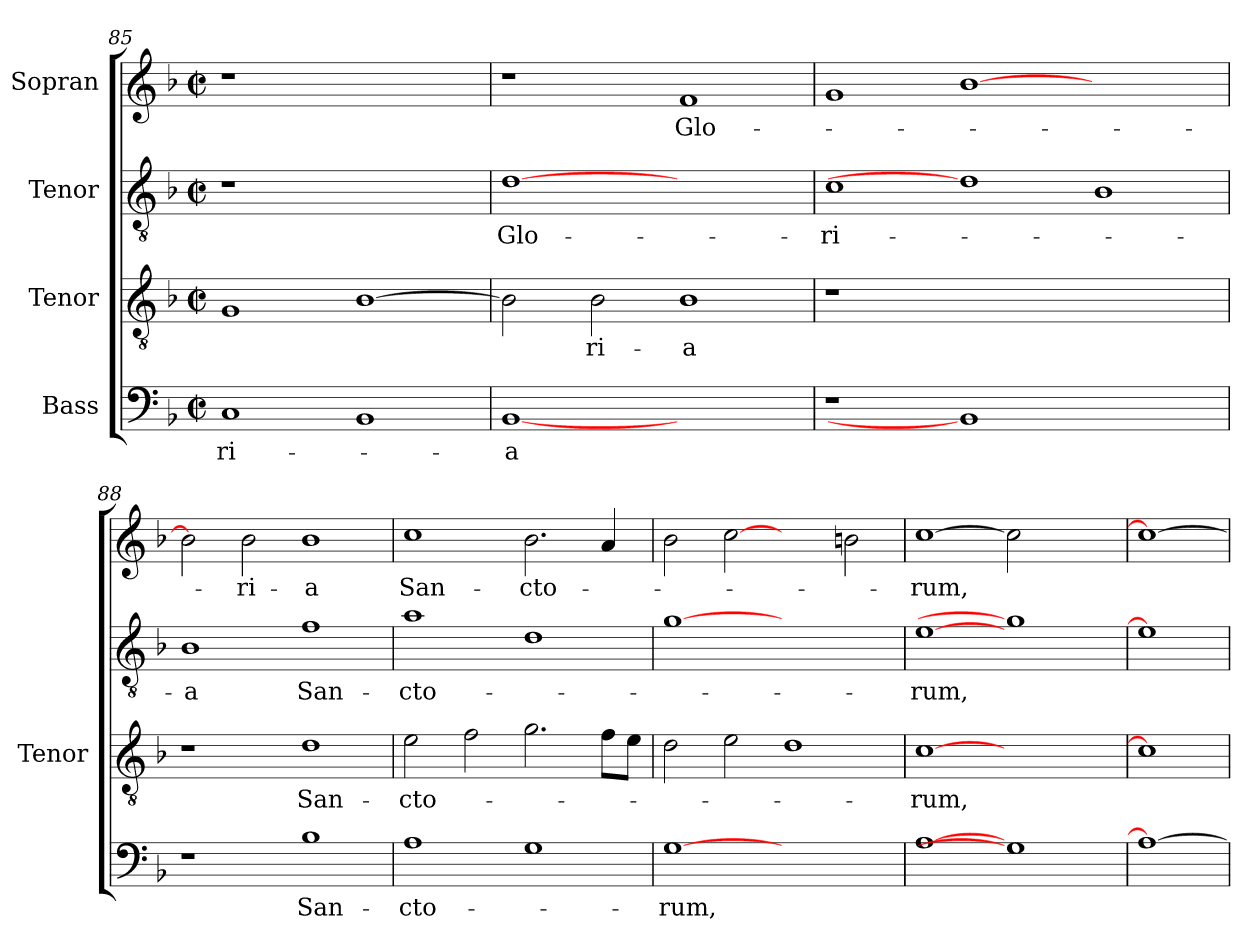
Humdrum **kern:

**kern	**text	**kern	**text	**kern	**text	**kern	**text
*part4	*part4	*part3	*part3	*part2	*part2	*part1	*part1
*staff4	*staff4	*staff3	*staff3	*staff2	*staff2	*staff1	*staff1
*I"Bass	*	*I"Tenor	*	*I"Tenor	*	*I"Sopran	*
*	*	*I'Tenor	*	*	*	*	*
*clefF4	*	*clefGv2	*	*clefGv2	*	*clefG2	*
*	*	*ITrd7c12	*	*ITrd7c12	*	*	*
*k[b-]	*	*k[b-]	*	*k[b-]	*	*k[b-]	*
*F:	*	*F:	*	*F:	*	*F:	*
*M2/2	*	*M2/2	*	*M2/2	*	*M2/2	*
*met(c|)	*	*met(c|)	*	*met(c|)	*	*met(c|)	*
=85	=85	=85	=85	=85	=85	=85	=85
!	!LO:LY:b:color=#000000	!	!	!LO:N:vis=1	!	!LO:N:vis=1	!
1Ci	-ri-	1GGi	.	1r	.	1r	.
1BB-i	.	[>1BB-i	.	1ryy	.	1ryy	.
=86	=86	=86	=86	=86	=86	=86	=86
!	!LO:LY:b:color=#000000	!	!	!	!	!	!
!	!	!	!	!	!LO:LY:b:color=#000000	!	!
[1BB-i	-a	2BB-i\]	.	[1Di	Glo-	1r	.
!	!	!	!LO:LY:b:color=#000000	!	!	!	!
.	.	2BB-i\	-ri-	.	.	.	.
!	!	!	!LO:LY:b:color=#000000	!	!	!	!
!	!	!	!	!	!	!	!LO:LY:b:color=#000000
1ryy	.	1BB-i	-a	1ryy	.	1fi	Glo-
=87	=87	=87	=87	=87	=87	=87	=87
!LO:N:vis=1	!	!LO:N:vis=1	!	!	!	!	!
!	!	!	!	!	!LO:LY:b:color=#000000	!	!
1r	.	1r	.	1Ci	-ri-	1gi	.
1BB-i]	.	0ryy	.	1Di]	.	[>1b-i	.
1ryy	.	.	.	1BB-i	.	1ryy	.
=88	=88	=88	=88	=88	=88	=88	=88
!	!	!	!	!	!LO:LY:b:color=#000000	!	!
1r	.	1r	.	1BB-i	-a	2b-i\]	.
!	!	!	!	!	!	!	!LO:LY:b:color=#000000
.	.	.	.	.	.	2b-i\	-ri-
!	!LO:LY:b:color=#000000	!	!	!	!	!	!
!	!	!	!LO:LY:b:color=#000000	!	!	!	!
!	!	!	!	!	!LO:LY:b:color=#000000	!	!
!	!	!	!	!	!	!	!LO:LY:b:color=#000000
1B-i	San-	1Di	San-	1Fi	San-	1b-i	-a
!!LO:LB:g=z
=89	=89	=89	=89	=89	=89	=89	=89
!	!LO:LY:b:color=#000000	!	!	!	!	!	!
!	!	!	!LO:LY:b:color=#000000	!	!	!	!
!	!	!	!	!	!LO:LY:b:color=#000000	!	!
!	!	!	!	!	!	!	!LO:LY:b:color=#000000
1Ai	-cto-	2Ei\	-cto-	1Ai	-cto-	1cci	San-
.	.	2Fi\	.	.	.	.	.
!	!	!	!	!	!	!	!LO:LY:b:color=#000000
1Gi	.	2.Gi\	.	1Di	.	2.b-i\	-cto-
.	.	8Fi\L	.	.	.	4ai/	.
.	.	8Ei\J	.	.	.	.	.
=90	=90	=90	=90	=90	=90	=90	=90
!	!LO:LY:b:color=#000000	!	!	!	!	!	!
[1Gi	-rum,	2Di\	.	[1Gi	.	2b-i\	.
.	.	2Ei\	.	.	.	[2cci	.
1ryy	.	1Di	.	1ryy	.	2ryy	.
.	.	.	.	.	.	2bni\	.
=91	=91	=91	=91	=91	=91	=91	=91
!	!	!	!LO:LY:b:color=#000000	!	!	!	!
!	!	!	!	!	!LO:LY:b:color=#000000	!	!
!	!	!	!	!	!	!	!LO:LY:b:color=#000000
[>1Ai	.	[1Ci	-rum,	[1Ei	-rum,	[>1cci	-rum,
1Gi]	.	1ryy	.	1Gi]	.	2cci]	.
.	.	.	.	.	.	2ryy	.
=92	=92	=92	=92	=92	=92	=92	=92
1Ai_	.	1Ci]	.	1Ei]	.	1cci_	.
=	=	=	=	=	=	=	=
*-	*-	*-	*-	*-	*-	*-	*-
